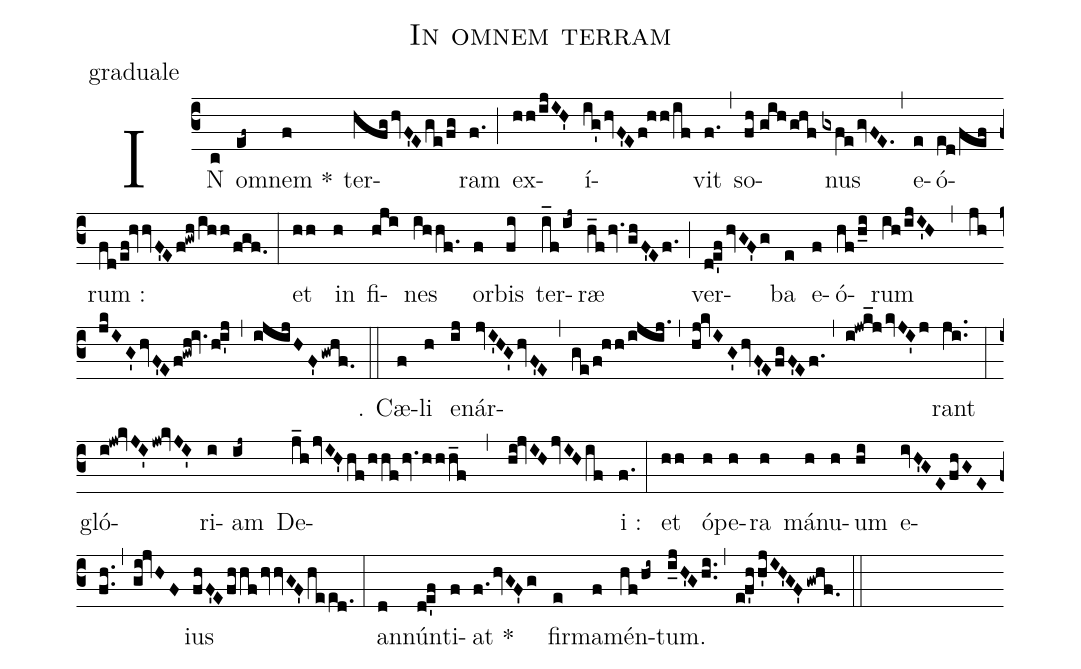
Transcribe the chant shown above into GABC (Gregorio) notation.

name:In omnem terram;
office-part:graduale;
%%
(c3) IN(c) o(ef~)mnem *(f) ter(hfghvF'Ege/fg)ram(f.) (;)
ex(hh/ijIH')í(ig'hvF'Ef!hh/if)vit(f.) (,)
so(fh//gih/ghf)nus(gxfegvFE.) (,)
e(e)ó(ed/fef)rum :(fd/ef!hvvF'E/f!gwh/ihh/fgf.) (:)
et(hh) in(h) fi(hji)nes(ihhf.) o(f)rbis(fi) ter(i_f/ij~)ræ(h_fhv.ghF'Ef.) (;)
ver(d!e'fhvGF'g)ba(e) e(f)ó(hf/h_i)rum(ih/ijI'H,jh/jkIG'hvF'E/f!gwh!iv.h!i'j,ijijHF'gwhf.) (::)

℣. Cæ(f)li(h) e(ij)nár(jvI'HG'hvF'E,ge/f!hh/ijij.,hj!kvIG'hvF'E/fgF'Ef.,i!jwk_jkvJI'j)rant(ji..) (:)
gló(i!jw!kvJI'jw!kvJI')ri(i)am(ij~) De(j_hjvIH'hf/hhfhv.hhh_f,hi!jvIHjvIHif)i :(f.) (:)
et(hh) ó(h)pe(h)ra(h) má(h)nu(h)um(hi) e(ivH'GEfhGEfh..,gi!jvHF)ius(fhF'EfhhfhvvGF'heed.) (:)
an(d)nún(d!e'f)ti(f)at *(f.hvGF'g) fir(e)ma(f)mén(hf/hi~)tum.(i_jH'Ghi..,e!f'hh'jIH'GF'gwhf.) (::)
